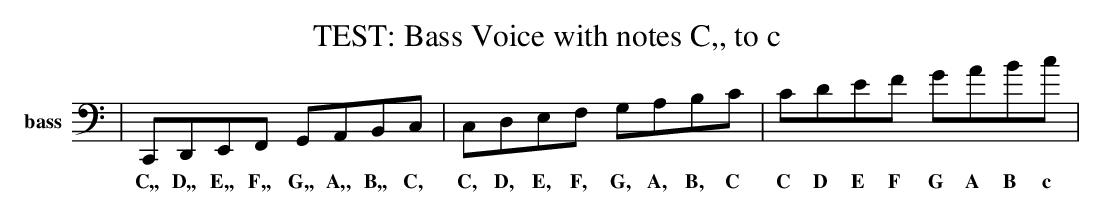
X:1
T: TEST: Bass Voice with notes C,, to c
K: C
V:4 name="bass" clef=bass middle=D,
[V:4] | C,,D,,E,,F,, G,,A,,B,,C, | C,D,E,F, G,A,B,C | CDEF GABc |
w:  C,, D,, E,, F,,  G,, A,, B,, C, |  C, D, E, F,  G, A, B, C |  C D E F  G A B c |
